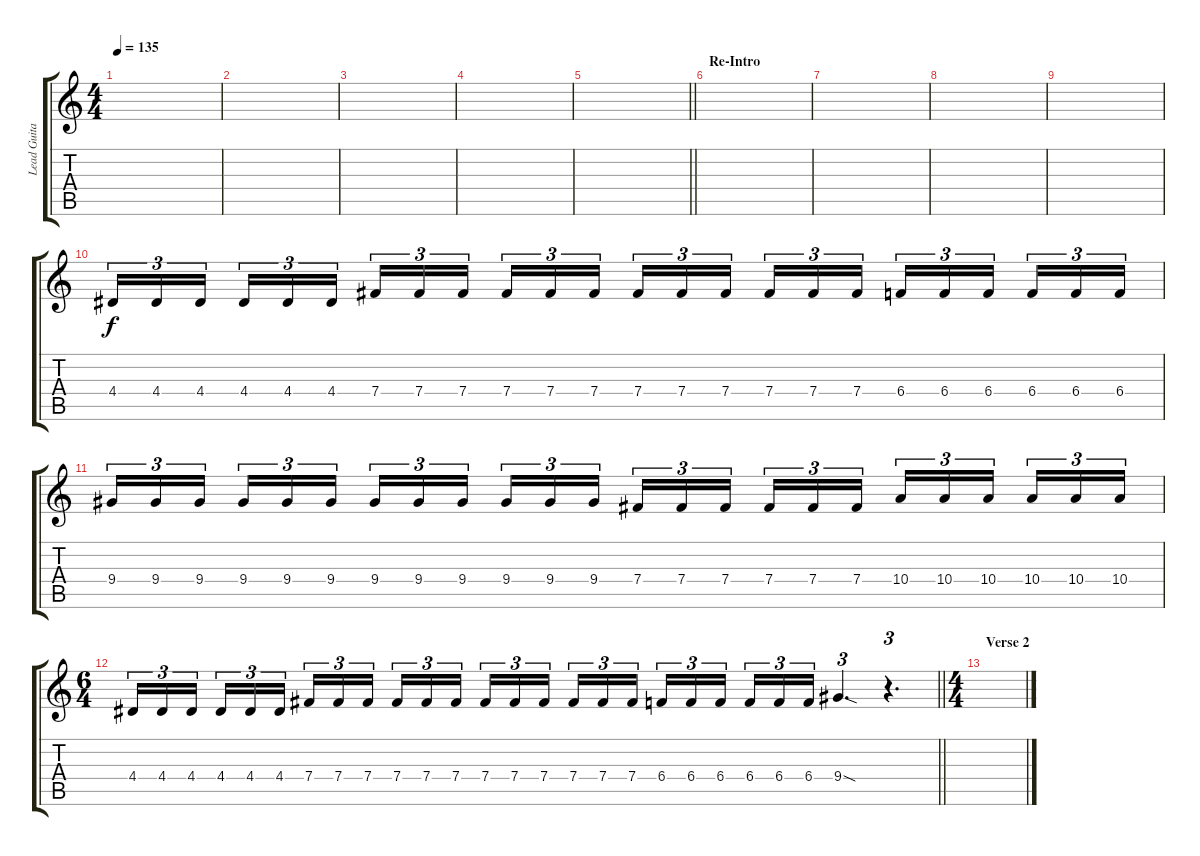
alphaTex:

\track ("Lead Guitar 1" "Lead Guita") {instrument distortionguitar}
\staff {score tabs}
\tuning (Db4 Ab3 E3 B2 Gb2 B1) {hide}
\ts (4 4)
\tempo 135
\clef g2
\ks c
|
|
|
|
\barLineRight lightlight
|
\section ("" "Re-Intro")
|
|
|
|
4.4.16{tu (3 2) volume 13 balance 5} 4.4.16{tu (3 2)} 4.4.16{tu (3 2) beam splitsecondary} 4.4.16{tu (3 2)} 4.4.16{tu (3 2)} 4.4.16{tu (3 2)} 7.4.16{tu (3 2)} 7.4.16{tu (3 2)} 7.4.16{tu (3 2) beam splitsecondary} 7.4.16{tu (3 2)} 7.4.16{tu (3 2)} 7.4.16{tu (3 2)} 7.4.16{tu (3 2)} 7.4.16{tu (3 2)} 7.4.16{tu (3 2) beam splitsecondary} 7.4.16{tu (3 2)} 7.4.16{tu (3 2)} 7.4.16{tu (3 2)} 6.4.16{tu (3 2)} 6.4.16{tu (3 2)} 6.4.16{tu (3 2) beam splitsecondary} 6.4.16{tu (3 2)} 6.4.16{tu (3 2)} 6.4.16{tu (3 2)} |
9.4.16{tu (3 2)} 9.4.16{tu (3 2)} 9.4.16{tu (3 2) beam splitsecondary} 9.4.16{tu (3 2)} 9.4.16{tu (3 2)} 9.4.16{tu (3 2)} 9.4.16{tu (3 2)} 9.4.16{tu (3 2)} 9.4.16{tu (3 2) beam splitsecondary} 9.4.16{tu (3 2)} 9.4.16{tu (3 2)} 9.4.16{tu (3 2)} 7.4.16{tu (3 2)} 7.4.16{tu (3 2)} 7.4.16{tu (3 2) beam splitsecondary} 7.4.16{tu (3 2)} 7.4.16{tu (3 2)} 7.4.16{tu (3 2)} 10.4.16{tu (3 2)} 10.4.16{tu (3 2)} 10.4.16{tu (3 2) beam splitsecondary} 10.4.16{tu (3 2)} 10.4.16{tu (3 2)} 10.4.16{tu (3 2)} |
\ts (6 4)
\barLineRight lightlight
4.4.16{tu (3 2) volume 13 balance 5} 4.4.16{tu (3 2)} 4.4.16{tu (3 2) beam splitsecondary} 4.4.16{tu (3 2)} 4.4.16{tu (3 2)} 4.4.16{tu (3 2) beam splitsecondary} 7.4.16{tu (3 2)} 7.4.16{tu (3 2)} 7.4.16{tu (3 2) beam splitsecondary} 7.4.16{tu (3 2)} 7.4.16{tu (3 2)} 7.4.16{tu (3 2) beam splitsecondary} 7.4.16{tu (3 2)} 7.4.16{tu (3 2)} 7.4.16{tu (3 2) beam splitsecondary} 7.4.16{tu (3 2)} 7.4.16{tu (3 2)} 7.4.16{tu (3 2)} 6.4.16{tu (3 2)} 6.4.16{tu (3 2)} 6.4.16{tu (3 2) beam splitsecondary} 6.4.16{tu (3 2)} 6.4.16{tu (3 2)} 6.4.16{tu (3 2)} 9.4{sod}.4{d tu (3 2)} r.4{d tu (3 2)} |
\ts (4 4)
\section ("" "Verse 2")
